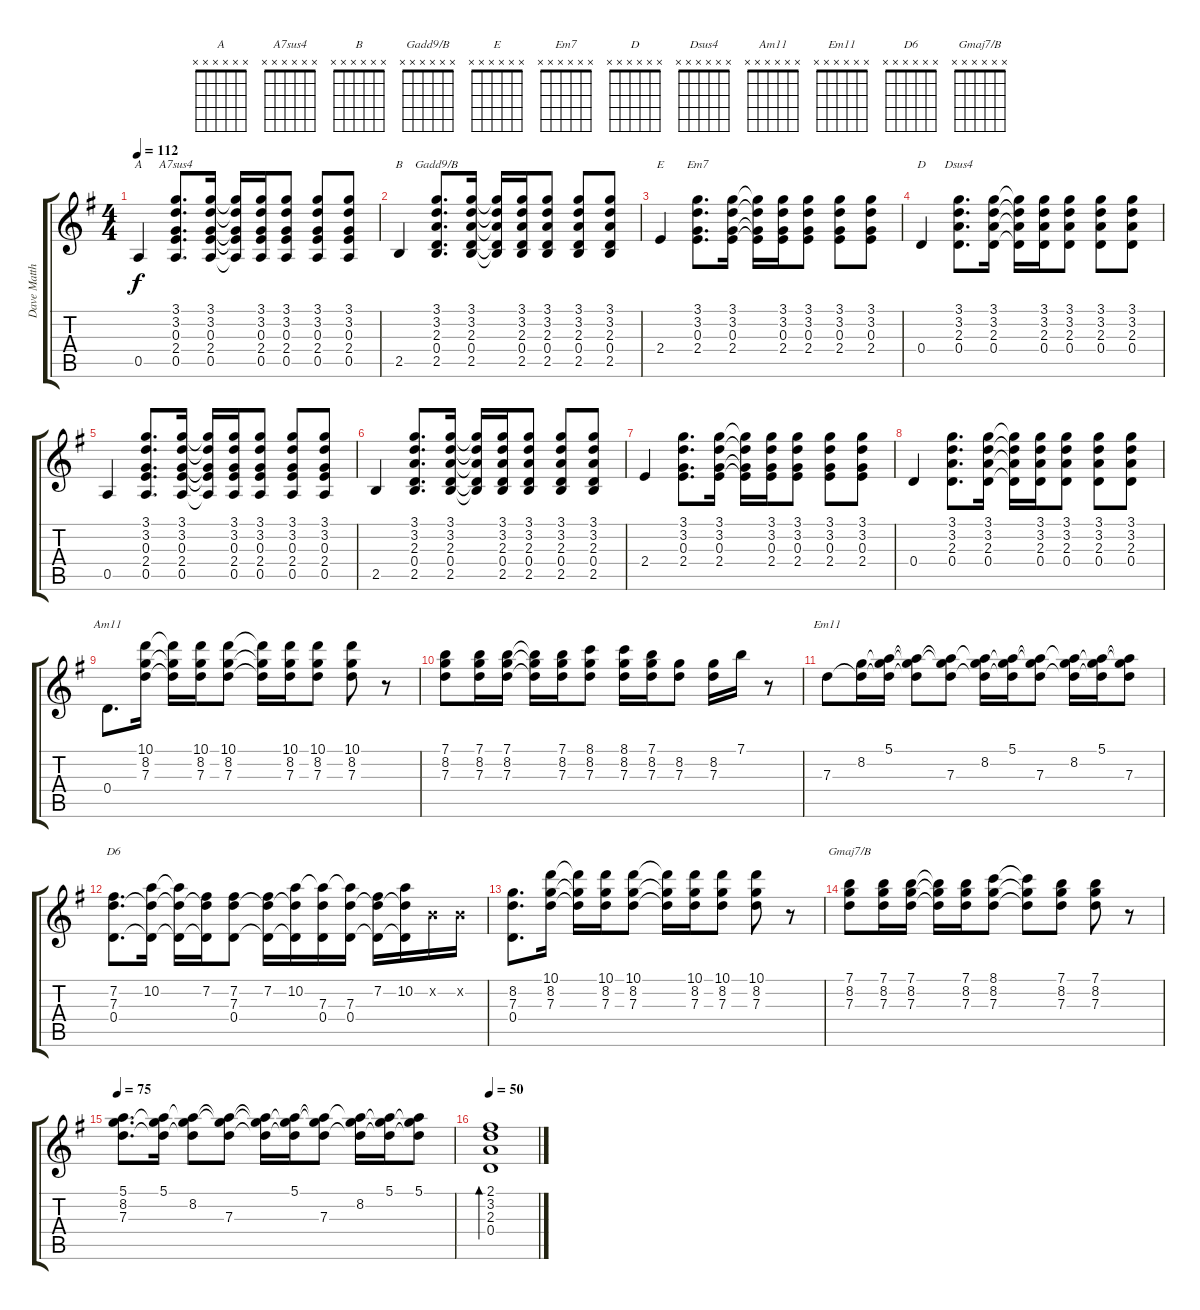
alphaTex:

\track ("Dave Matthews" "Dave Matth") {instrument acousticguitarsteel}
\staff {score tabs}
\tuning (E4 B3 G3 D3 A2 E2) {hide}
\chord ("A" x x x x x x)
\chord ("A7sus4" x x x x x x)
\chord ("B" x x x x x x)
\chord ("Gadd9/B" x x x x x x)
\chord ("E" x x x x x x)
\chord ("Em7" x x x x x x)
\chord ("D" x x x x x x)
\chord ("Dsus4" x x x x x x)
\chord ("Am11" x x x x x x)
\chord ("Em11" x x x x x x)
\chord ("D6" x x x x x x)
\chord ("Gmaj7/B" x x x x x x)
\ts (4 4)
\tempo 112
\clef g2
\ks eminor
0.5.4{ch "A" dy f} (3.1 3.2 0.3 2.4 0.5).8{d ch "A7sus4"} (3.1 3.2 0.3 2.4 0.5).16 (3.1{t} 3.2{t} 0.3{t} 2.4{t} 0.5{t}).16 (3.1 3.2 0.3 2.4 0.5).16 (3.1 3.2 0.3 2.4 0.5).8 (3.1 3.2 0.3 2.4 0.5).8 (3.1 3.2 0.3 2.4 0.5).8 |
2.5.4{ch "B"} (3.1 3.2 2.3 0.4 2.5).8{d ch "Gadd9/B"} (3.1 3.2 2.3 0.4 2.5).16 (3.1{t} 3.2{t} 2.3{t} 0.4{t} 2.5{t}).16 (3.1 3.2 2.3 0.4 2.5).16 (3.1 3.2 2.3 0.4 2.5).8 (3.1 3.2 2.3 0.4 2.5).8 (3.1 3.2 2.3 0.4 2.5).8 |
2.4.4{ch "E"} (3.1 3.2 0.3 2.4).8{d ch "Em7"} (3.1 3.2 0.3 2.4).16 (3.1{t} 3.2{t} 0.3{t} 2.4{t}).16 (3.1 3.2 0.3 2.4).16 (3.1 3.2 0.3 2.4).8 (3.1 3.2 0.3 2.4).8 (3.1 3.2 0.3 2.4).8 |
0.4.4{ch "D"} (3.1 3.2 2.3 0.4).8{d ch "Dsus4"} (3.1 3.2 2.3 0.4).16 (3.1{t} 3.2{t} 2.3{t} 0.4{t}).16 (3.1 3.2 2.3 0.4).16 (3.1 3.2 2.3 0.4).8 (3.1 3.2 2.3 0.4).8 (3.1 3.2 2.3 0.4).8 |
0.5.4 (3.1 3.2 0.3 2.4 0.5).8{d} (3.1 3.2 0.3 2.4 0.5).16 (3.1{t} 3.2{t} 0.3{t} 2.4{t} 0.5{t}).16 (3.1 3.2 0.3 2.4 0.5).16 (3.1 3.2 0.3 2.4 0.5).8 (3.1 3.2 0.3 2.4 0.5).8 (3.1 3.2 0.3 2.4 0.5).8 |
2.5.4 (3.1 3.2 2.3 0.4 2.5).8{d} (3.1 3.2 2.3 0.4 2.5).16 (3.1{t} 3.2{t} 2.3{t} 0.4{t} 2.5{t}).16 (3.1 3.2 2.3 0.4 2.5).16 (3.1 3.2 2.3 0.4 2.5).8 (3.1 3.2 2.3 0.4 2.5).8 (3.1 3.2 2.3 0.4 2.5).8 |
2.4.4 (3.1 3.2 0.3 2.4).8{d} (3.1 3.2 0.3 2.4).16 (3.1{t} 3.2{t} 0.3{t} 2.4{t}).16 (3.1 3.2 0.3 2.4).16 (3.1 3.2 0.3 2.4).8 (3.1 3.2 0.3 2.4).8 (3.1 3.2 0.3 2.4).8 |
0.4.4 (3.1 3.2 2.3 0.4).8{d} (3.1 3.2 2.3 0.4).16 (3.1{t} 3.2{t} 2.3{t} 0.4{t}).16 (3.1 3.2 2.3 0.4).16 (3.1 3.2 2.3 0.4).8 (3.1 3.2 2.3 0.4).8 (3.1 3.2 2.3 0.4).8 |
0.4.8{d ch "Am11"} (10.1 8.2 7.3).16 (10.1{t} 8.2{t} 7.3{t}).16 (10.1 8.2 7.3).16 (10.1 8.2 7.3).8 (10.1{t} 8.2{t} 7.3{t}).16 (10.1 8.2 7.3).16 (10.1 8.2 7.3).8 (10.1 8.2 7.3).8 r.8 |
(7.1 8.2 7.3).8 (7.1 8.2 7.3).16 (7.1 8.2 7.3).16 (7.1{t} 8.2{t} 7.3{t}).16 (7.1 8.2 7.3).16 (8.1 8.2 7.3).8 (8.1 8.2 7.3).16 (7.1 8.2 7.3).16 (8.2 7.3).8 (8.2 7.3).16 7.1.16 r.8 |
7.3.8{ch "Em11"} (8.2 7.3{t}).16 (5.1 8.2{t} 7.3{t}).16 (5.1{t} 8.2{t} 7.3{t}).8 (5.1{t} 8.2{t} 7.3).8 (5.1{t} 8.2 7.3{t}).16 (5.1 8.2{t} 7.3{t}).16 (5.1{t} 8.2{t} 7.3).8 (5.1{t} 8.2 7.3{t}).16 (5.1 8.2{t} 7.3{t}).16 (5.1{t} 8.2{t} 7.3).8 |
(7.2 7.3 0.4).8{d ch "D6"} (10.2 7.3{t} 0.4{t}).16 (10.2{t} 7.3{t} 0.4{t}).16 (7.2 7.3{t} 0.4{t}).16 (7.2 7.3 0.4).8 (7.2 7.3{t} 0.4{t}).16 (10.2 7.3{t} 0.4{t}).16 (10.2{t} 7.3 0.4).16 (10.2{t} 7.3 0.4).16 (7.2 7.3{t} 0.4{t}).16 (10.2 7.3{t} 0.4{t}).16 0.2{x}.16 0.2{x}.16 |
(8.2 7.3 0.4).8{d} (10.1 8.2 7.3).16 (10.1{t} 8.2{t} 7.3{t}).16 (10.1 8.2 7.3).16 (10.1 8.2 7.3).8 (10.1{t} 8.2{t} 7.3{t}).16 (10.1 8.2 7.3).16 (10.1 8.2 7.3).8 (10.1 8.2 7.3).8 r.8 |
(7.1 8.2 7.3).8{ch "Gmaj7/B"} (7.1 8.2 7.3).16 (7.1 8.2 7.3).16 (7.1{t} 8.2{t} 7.3{t}).16 (7.1 8.2 7.3).16 (8.1 8.2 7.3).8 (8.1{t} 8.2{t} 7.3{t}).8 (7.1 8.2 7.3).8 (7.1 8.2 7.3).8 r.8 |
\tempo 75
(5.1 8.2 7.3).8{d} (5.1 8.2{t} 7.3{t}).16 (5.1{t} 8.2 7.3{t}).8 (5.1{t} 8.2{t} 7.3).8 (5.1{t} 8.2{t} 7.3{t}).16 (5.1 8.2{t} 7.3{t}).16 (5.1{t} 8.2{t} 7.3).8 (5.1{t} 8.2 7.3{t}).16 (5.1 8.2{t} 7.3{t}).16 (5.1 8.2{t} 7.3{t}).8 |
\tempo 50
(2.1 3.2 2.3 0.4).1{bd 240}
